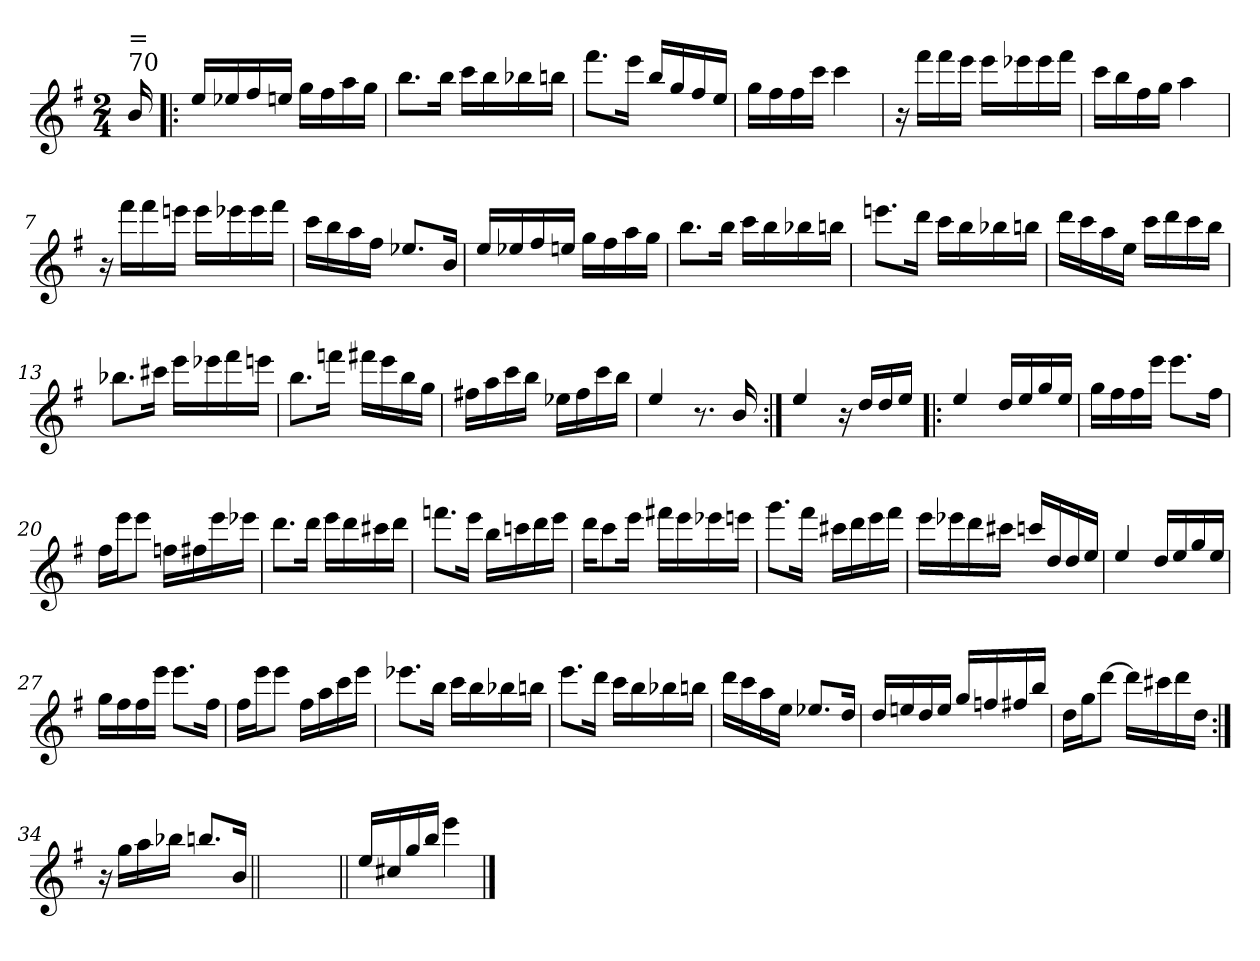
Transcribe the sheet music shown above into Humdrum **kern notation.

**kern
*part1
*staff1
*clefG2
*k[f#]
*G:
*M2/4
=
!LO:TX:a:t=70
!LO:TX:a:t==
16b/
=1!|:
16ee/LL
16ee-X/
16ff#/
16een/JJ
16gg\LL
16ff#\
16aa\
16gg\JJ
=2
8.bb\L
16bb\Jk
16ccc\LL
16bb\
16bb-X\
16bbn\JJ
=3
8.fff#\L
16eee\Jk
16bb/LL
16gg/
16ff#/
16ee/JJ
=4
16gg\LL
16ff#\
16ff#\
16ccc\JJ
4ccc\
!!LO:LB:g=z
=5
16r
16fff#\LL
16fff#\
16eee\JJ
16eee\LL
16eee-X\
16eee-\
16fff#\JJ
=6
16ccc\LL
16bb\
16ff#\
16gg\JJ
4aa\
=7
16r
16fff#\LL
16fff#\
16eeen\JJ
16eee\LL
16eee-X\
16eee-\
16fff#\JJ
=8
16ccc\LL
16bb\
16aa\
16ff#\JJ
8.ee-X/L
16b/Jk
!!LO:LB:g=z
=9
16ee/LL
16ee-X/
16ff#/
16een/JJ
16gg\LL
16ff#\
16aa\
16gg\JJ
=10
8.bb\L
16bb\Jk
16ccc\LL
16bb\
16bb-X\
16bbn\JJ
=11
8.eeen\L
16ddd\Jk
16ccc\LL
16bb\
16bb-X\
16bbn\JJ
=12
16ddd\LL
16ccc\
16aa\
16ee\JJ
16ccc\LL
16ddd\
16ccc\
16bb\JJ
!!LO:LB:g=z
=13
8.bb-X\L
16ccc#X\Jk
16eee\LL
16eee-X\
16fff#\
16eeen\JJ
=14
8.bb\L
16fffn\Jk
16fff#X\LL
16eee\
16bb\
16gg\JJ
=15
16ff#X\LL
16aa\
16ccc\
16bb\JJ
16ee-X\LL
16ff#\
16ccc\
16bb\JJ
=16
4ee/
8.r
16b/
!!LO:LB:g=z
=17:|!
4ee/
16r
16dd/LL
16dd/
16ee/JJ
=18!|:
4ee/
16dd/LL
16ee/
16gg/
16ee/JJ
=19
16gg\LL
16ff#\
16ff#\
16eee\JJ
8.eee\L
16ff#\Jk
=20
16ff#\LL
16eee\J
8eee\J
16ffn\LL
16ff#X\
16eee\
16eee-X\JJ
!!LO:LB:g=z
=21
8.ddd\L
16ddd\Jk
16eee\LL
16ddd\
16ccc#X\
16ddd\JJ
=22
8.fffn\L
16eee\Jk
16bb\LL
16cccn\
16ddd\
16eee\JJ
=23
16ddd\KL
8ccc\
16eee\Jk
16fff#X\LL
16eee\
16eee-X\
16eeen\JJ
=24
8.ggg\L
16fff#\Jk
16ccc#X\LL
16ddd\
16eee\
16fff#\JJ
!!LO:LB:g=z
=25
16eee\LL
16eee-X\
16ddd\
16ccc#X\JJ
16cccn/LL
16dd/
16dd/
16ee/JJ
=26
4ee/
16dd/LL
16ee/
16gg/
16ee/JJ
=27
16gg\LL
16ff#\
16ff#\
16eee\JJ
8.eee\L
16ff#\Jk
=28
16ff#\LL
16eee\J
8eee\J
16ff#\LL
16aa\
16ccc\
16eee\JJ
!!LO:LB:g=z
=29
8.eee-X\L
16bb\Jk
16ccc\LL
16bb\
16bb-X\
16bbn\JJ
=30
8.eee\L
16ddd\Jk
16ccc\LL
16bb\
16bb-X\
16bbn\JJ
=31
16ddd\LL
16ccc\
16aa\
16ee\JJ
8.ee-X/L
16dd/Jk
=32
16dd/LL
16een/
16dd/
16ee/JJ
16gg/LL
16ffn/
16ff#X/
16bb/JJ
!!LO:LB:g=z
=33
16dd\LL
16gg\J
[8ddd\J
16ddd\LL]
16ccc#X\
16ddd\
16dd\JJ
=34:|!
16r
16gg\LL
16aa\
16bb-X\JJ
8.bbn/L
16b/Jk
=35||
2ryy
=36||
16ee/LL
16cc#X/
16gg/
16bb/JJ
4eee\
==
*-
